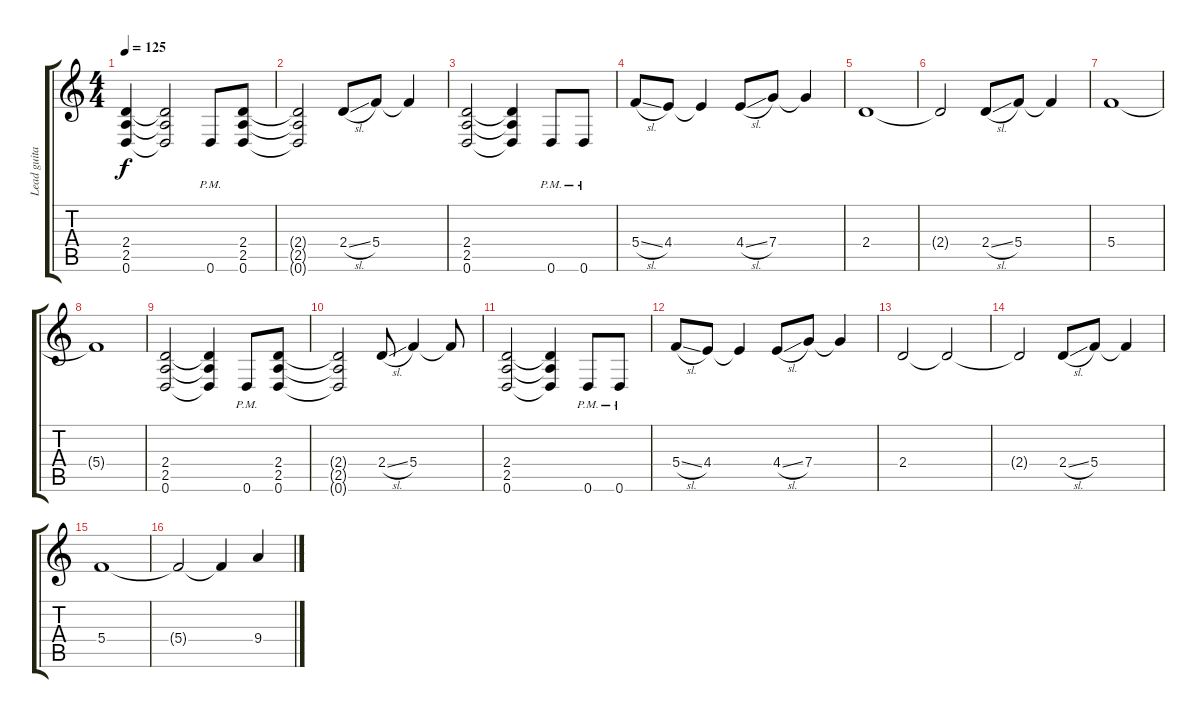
\track ("Lead guitar" "Lead guita") {instrument distortionguitar}
\staff {score tabs}
\tuning (D4 A3 F3 C3 G2 D2) {hide}
\ts (4 4)
\tempo 125
\clef g2
\ks c
(2.4 2.5 0.6).4{dy f} (2.4{t} 2.5{t} 0.6{t}).2 0.6{pm}.8 (2.4 2.5 0.6).8 |
(2.4{t} 2.5{t} 0.6{t}).2 2.4{sl}.8 5.4.8 5.4{t}.4 |
(2.4 2.5 0.6).2 (2.4{t} 2.5{t} 0.6{t}).4 0.6{pm}.8 0.6{pm}.8 |
5.4{sl}.8 4.4.8 4.4{t}.4 4.4{sl}.8 7.4.8 7.4{t}.4 |
2.4.1 |
2.4{t}.2 2.4{sl}.8 5.4.8 5.4{t}.4 |
5.4.1 |
5.4{t}.1 |
(2.4 2.5 0.6).2 (2.4{t} 2.5{t} 0.6{t}).4 0.6{pm}.8 (2.4 2.5 0.6).8 |
(2.4{t} 2.5{t} 0.6{t}).2 2.4{sl}.8 5.4.4 5.4{t}.8 |
(2.4 2.5 0.6).2 (2.4{t} 2.5{t} 0.6{t}).4 0.6{pm}.8 0.6{pm}.8 |
5.4{sl}.8 4.4.8 4.4{t}.4 4.4{sl}.8 7.4.8 7.4{t}.4 |
2.4.2 2.4{t}.2 |
2.4{t}.2 2.4{sl}.8 5.4.8 5.4{t}.4 |
5.4.1 |
5.4{t}.2 5.4{t}.4 9.4.4
